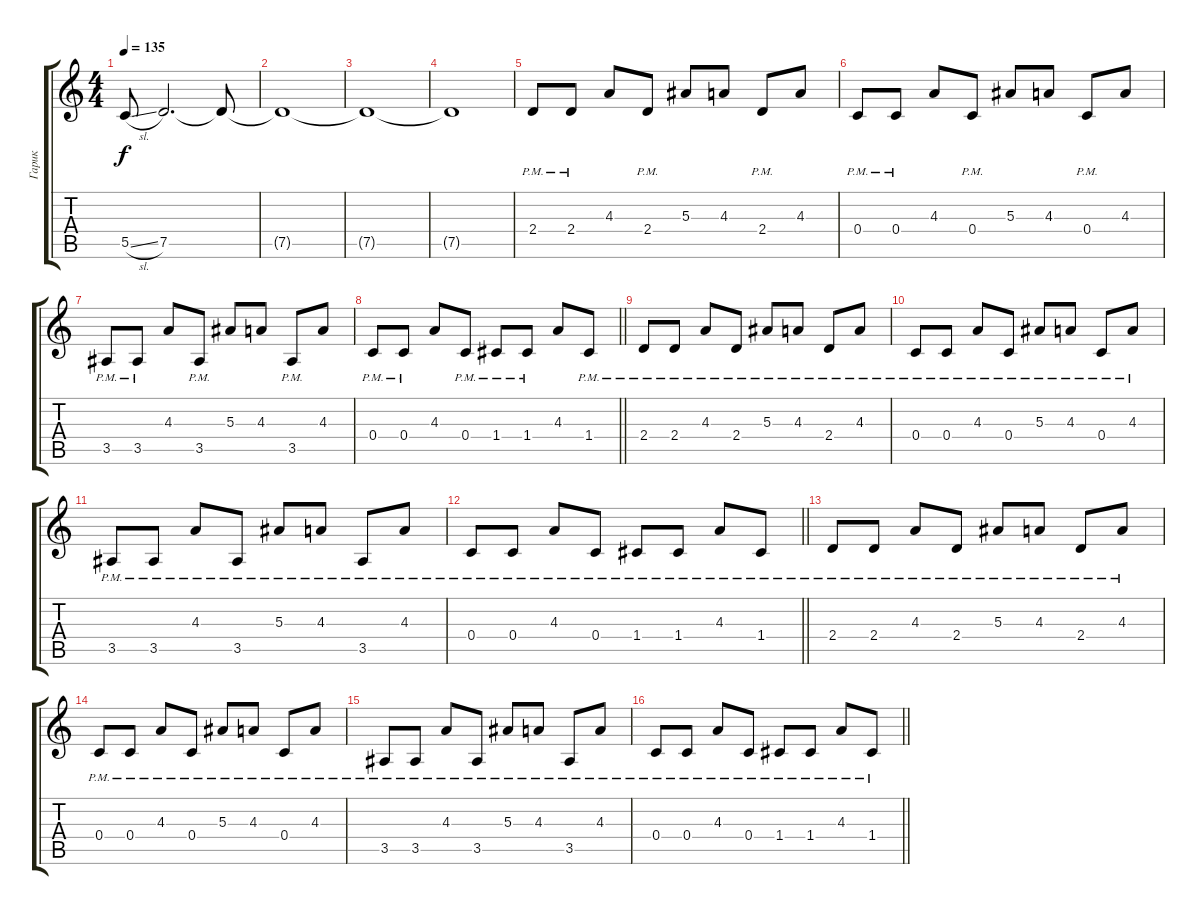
\track ("Гарик" "Гарик") {instrument distortionguitar}
\staff {score tabs}
\tuning (D4 A3 F3 C3 G2 C2) {hide}
\ts (4 4)
\tempo 135
\clef g2
\ks c
5.5{sl}.8{dy f} 7.5.2{d} 7.5{t}.8 |
7.5{t}.1 |
7.5{t}.1 |
7.5{t}.1{volume 14} |
2.4{pm}.8 2.4{pm}.8 4.3.8 2.4{pm}.8 5.3.8 4.3.8 2.4{pm}.8 4.3.8 |
0.4{pm}.8 0.4{pm}.8 4.3.8 0.4{pm}.8 5.3.8 4.3.8 0.4{pm}.8 4.3.8 |
3.5{pm}.8 3.5{pm}.8 4.3.8 3.5{pm}.8 5.3.8 4.3.8 3.5{pm}.8 4.3.8 |
\barLineRight lightlight
0.4{pm}.8 0.4{pm}.8 4.3.8 0.4{pm}.8 1.4{pm}.8 1.4{pm}.8 4.3.8 1.4{pm}.8 |
2.4{pm}.8 2.4{pm}.8 4.3{pm}.8 2.4{pm}.8 5.3{pm}.8 4.3{pm}.8 2.4{pm}.8 4.3{pm}.8 |
0.4{pm}.8 0.4{pm}.8 4.3{pm}.8 0.4{pm}.8 5.3{pm}.8 4.3{pm}.8 0.4{pm}.8 4.3{pm}.8 |
3.5{pm}.8 3.5{pm}.8 4.3{pm}.8 3.5{pm}.8 5.3{pm}.8 4.3{pm}.8 3.5{pm}.8 4.3{pm}.8 |
\barLineRight lightlight
0.4{pm}.8 0.4{pm}.8 4.3{pm}.8 0.4{pm}.8 1.4{pm}.8 1.4{pm}.8 4.3{pm}.8 1.4{pm}.8 |
2.4{pm}.8 2.4{pm}.8 4.3{pm}.8 2.4{pm}.8 5.3{pm}.8 4.3{pm}.8 2.4{pm}.8 4.3{pm}.8 |
0.4{pm}.8 0.4{pm}.8 4.3{pm}.8 0.4{pm}.8 5.3{pm}.8 4.3{pm}.8 0.4{pm}.8 4.3{pm}.8 |
3.5{pm}.8 3.5{pm}.8 4.3{pm}.8 3.5{pm}.8 5.3{pm}.8 4.3{pm}.8 3.5{pm}.8 4.3{pm}.8 |
\barLineRight lightlight
0.4{pm}.8 0.4{pm}.8 4.3{pm}.8 0.4{pm}.8 1.4{pm}.8 1.4{pm}.8 4.3{pm}.8 1.4{pm}.8
